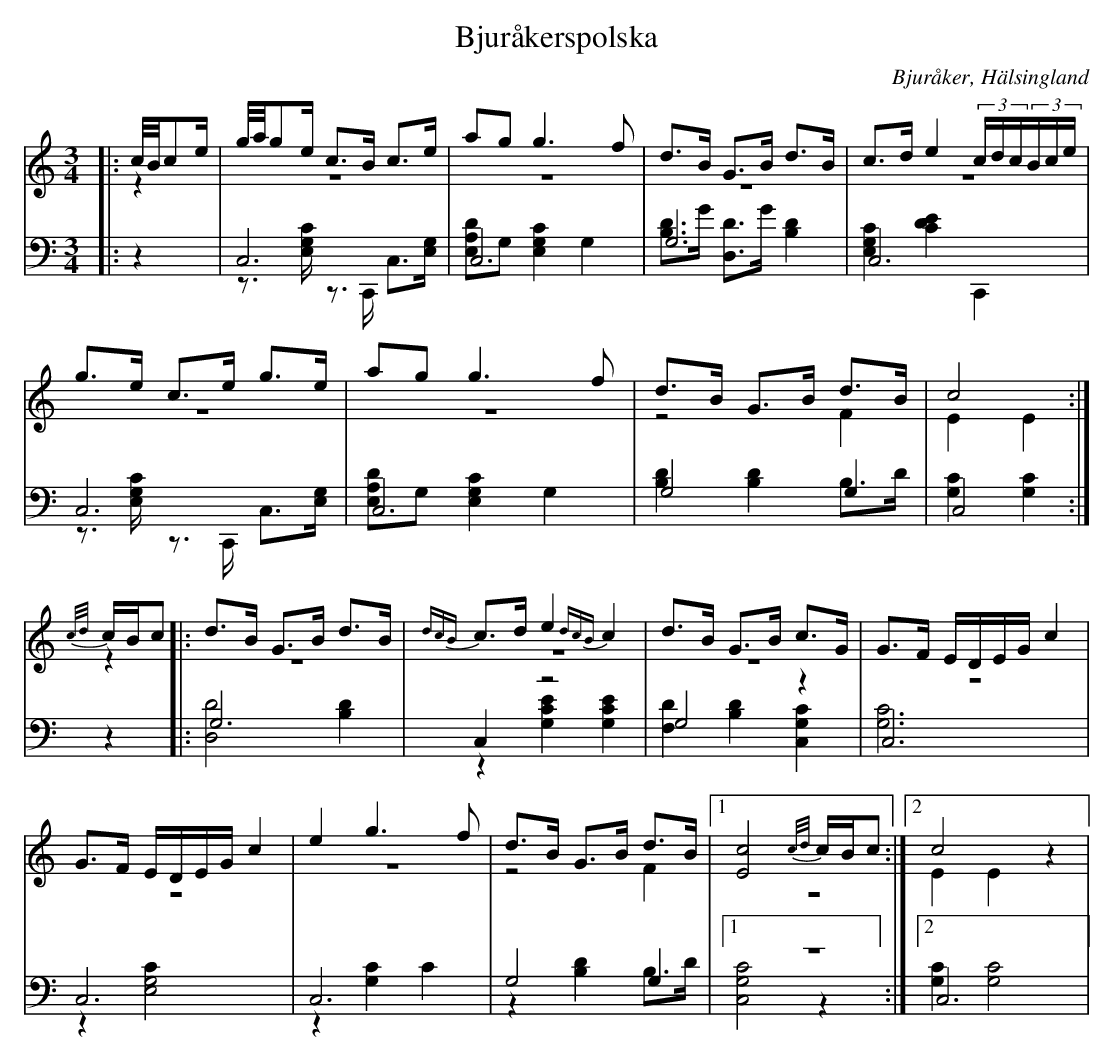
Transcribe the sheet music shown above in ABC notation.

X:1
T: Bjuråkerspolska
O: Bjuråker, Hälsingland
M: 3/4
L: 1/8
K: C
V:1
V:2 merge
V:3
V:4 merge
V:1
|:c//B//ce/|g//a//ge/ c>B c>e|ag g3 f|d>B G>B d>B|c>d e2 (3c/d/c/(3B/c/e/|
g>e c>e g>e|ag g3 f|d>B G>B d>B|c4:|
{c/d/}c/B/c |:d>B G>B d>B|{dcB}c>d e2 {dcB}c2|d>B G>B c>G|G>F E/D/E/G/ c2|
G>F E/D/E/G/ c2|e2 g3 f|d>B G>B d>B|1 [E4c4] {c/d/}c/B/c:|2 c4 z2|
V:2
|:z2|z6|z6|z6|z6|
z6|z6|z4 F2|E2 E2:|
z2|:z6|z6|z6|z6|
 z6|z6|z4 F2|1 z6:|2 E2 E2 z2|
V:3 clef=bass
|:z2|C,6|C,6|G,6|C,6|
C,6|C,6|G,4 G,2|C,4:|
z2|:G,6|C,2 z4|G,4 z2|C,6|
 C,6|C,6|G,4 G,2|1 z6:|2 C,6|
V:4 clef=bass
|:z2|z>[E,G,C] z>C,, C,>[E,G,]|[E,A,D]G, [E,2G,2C2] G,2|[B,D]>G [D,D]>G [B,2D2]|[E,2G,2C2] [D2E2C2] C,,2|
z>[E,G,C] z>C,, C,>[E,G,]|[E,A,D]G, [E,2G,2C2] G,2|[B,2D2] [B,2D2] B,>D|[G,2C2][G,2C2]:|
z2|:[D,4D4] [B,2D2]|z2 [G,2C2E2] [G,2C2E2]|[F,2D2][B,2D2] [C,2G,2C2]|[G,6C6]|
z2 [E,4G,4C2]|z2 [G,2C2] C2|z2 [B,2D2] B,>D|1 [C,4G,4C4] z2:|2 [G,2C2] [G,4C4]|
